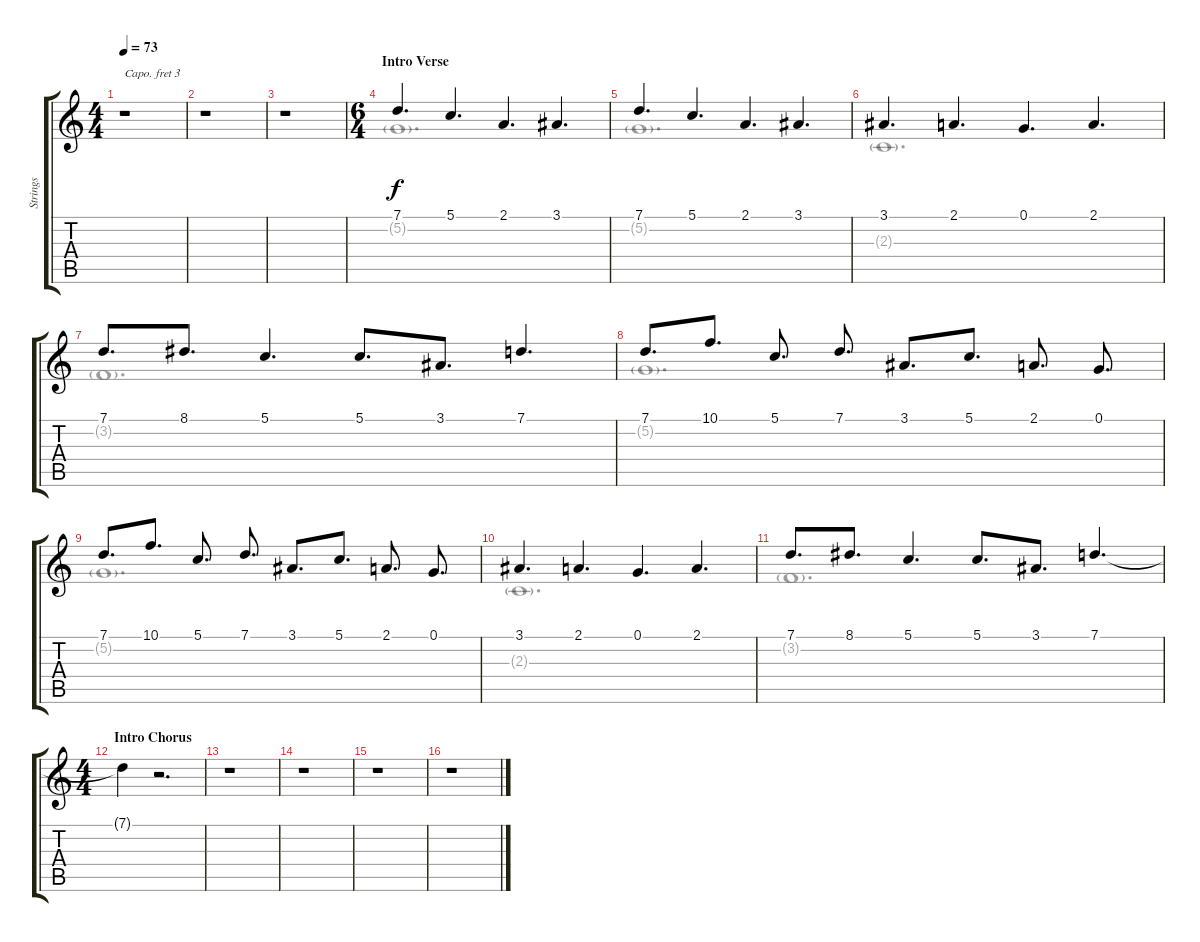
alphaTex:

\track ("Strings" "Strings") {instrument stringensemble1}
\staff {score tabs}
\capo 3
\tuning (E4 B3 G3 D3 A2 E2) {hide}
\voice
\ts (4 4)
\tempo 73
\clef g2
\ks c
r.1{dy f} |
r.1 |
r.1 |
\ts (6 4)
\section ("" "Intro Verse")
7.1.4{d} 5.1.4{d} 2.1.4{d} 3.1.4{d} |
7.1.4{d} 5.1.4{d} 2.1.4{d} 3.1.4{d} |
3.1.4{d} 2.1.4{d} 0.1.4{d} 2.1.4{d} |
7.1.8{d} 8.1.8{d} 5.1.4{d} 5.1.8{d} 3.1.8{d} 7.1.4{d} |
7.1.8{d} 10.1.8{d} 5.1.8{d} 7.1.8{d} 3.1.8{d} 5.1.8{d} 2.1.8{d} 0.1.8{d} |
7.1.8{d} 10.1.8{d} 5.1.8{d} 7.1.8{d} 3.1.8{d} 5.1.8{d} 2.1.8{d} 0.1.8{d} |
3.1.4{d} 2.1.4{d} 0.1.4{d} 2.1.4{d} |
7.1.8{d} 8.1.8{d} 5.1.4{d} 5.1.8{d} 3.1.8{d} 7.1.4{d} |
\ts (4 4)
\section ("" "Intro Chorus")
7.1{t}.4 r.2{d} |
r.1 |
r.1 |
r.1 |
r.1
\voice
\clef g2
\ottava regular
\simile none
\ks c
|
|
|
5.2{g}.1{d} |
5.2{g}.1{d} |
2.3{g}.1{d} |
3.2{g}.1{d} |
5.2{g}.1{d} |
5.2{g}.1{d} |
2.3{g}.1{d} |
3.2{g}.1{d} |
|
|
|
|
